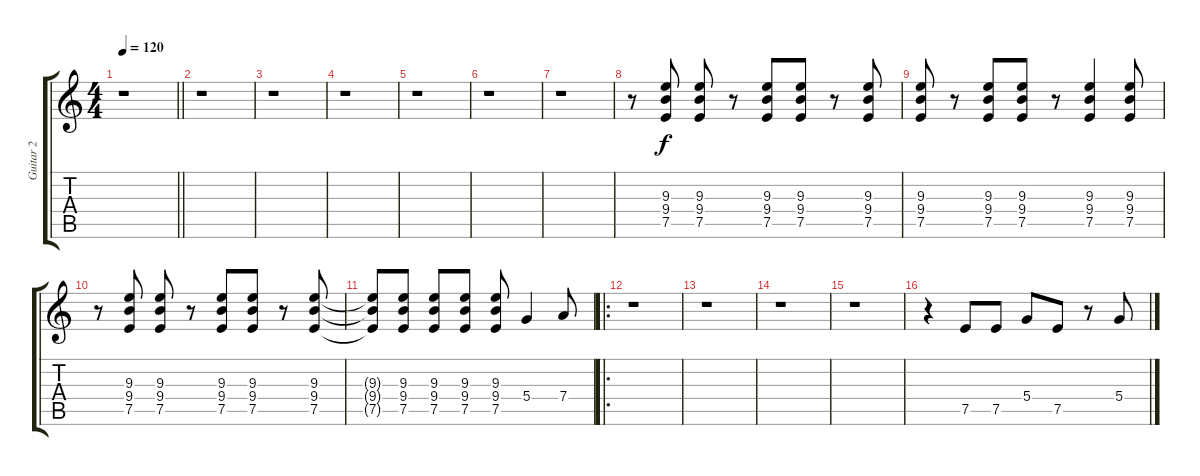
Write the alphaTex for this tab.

\track ("Guitar 2" "Guitar 2") {instrument overdrivenguitar}
\staff {score tabs}
\tuning (E4 B3 G3 D3 A2 E2) {hide}
\ts (4 4)
\tempo 120
\clef g2
\barLineRight lightlight
\ks c
r.1{dy f instrument overdrivenguitar} |
r.1 |
r.1 |
r.1 |
r.1 |
r.1 |
r.1 |
r.8 (9.3 9.4 7.5).8 (9.3 9.4 7.5).8 r.8 (9.3 9.4 7.5).8 (9.3 9.4 7.5).8 r.8 (9.3 9.4 7.5).8 |
(9.3 9.4 7.5).8 r.8 (9.3 9.4 7.5).8 (9.3 9.4 7.5).8 r.8 (9.3 9.4 7.5).4 (9.3 9.4 7.5).8 |
r.8 (9.3 9.4 7.5).8 (9.3 9.4 7.5).8 r.8 (9.3 9.4 7.5).8 (9.3 9.4 7.5).8 r.8 (9.3 9.4 7.5).8 |
(9.3{t} 9.4{t} 7.5{t}).8 (9.3 9.4 7.5).8 (9.3 9.4 7.5).8 (9.3 9.4 7.5).8 (9.3 9.4 7.5).8 5.4.4 7.4.8 |
\ro
r.1 |
r.1 |
r.1 |
r.1 |
r.4 7.5.8 7.5.8 5.4.8 7.5.8 r.8 5.4.8
